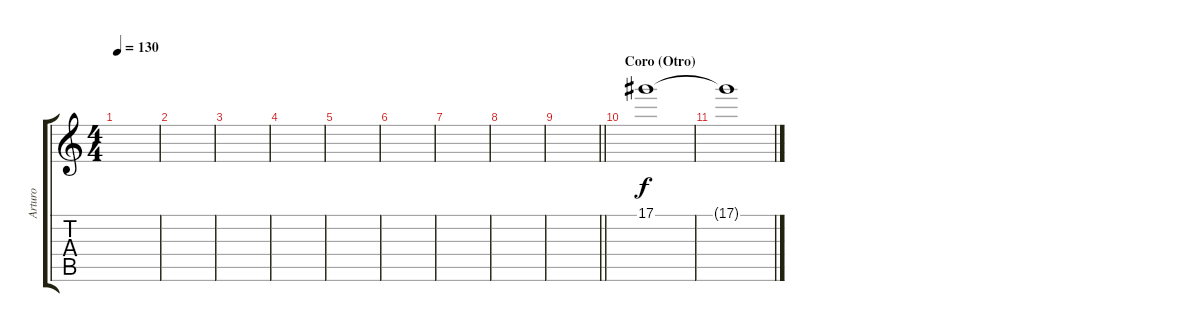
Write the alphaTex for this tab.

\track ("Arturo " "Arturo ") {instrument electricguitarjazz}
\staff {score tabs}
\tuning (Eb4 Bb3 Gb3 Db3 Ab2 Eb2) {hide}
\ts (4 4)
\tempo 130
\clef g2
\ks c
|
|
|
|
|
|
|
|
\barLineRight lightlight
|
\section ("" "Coro (Otro)")
17.1.1{volume 0 instrument distortionguitar} |
17.1{t}.1
